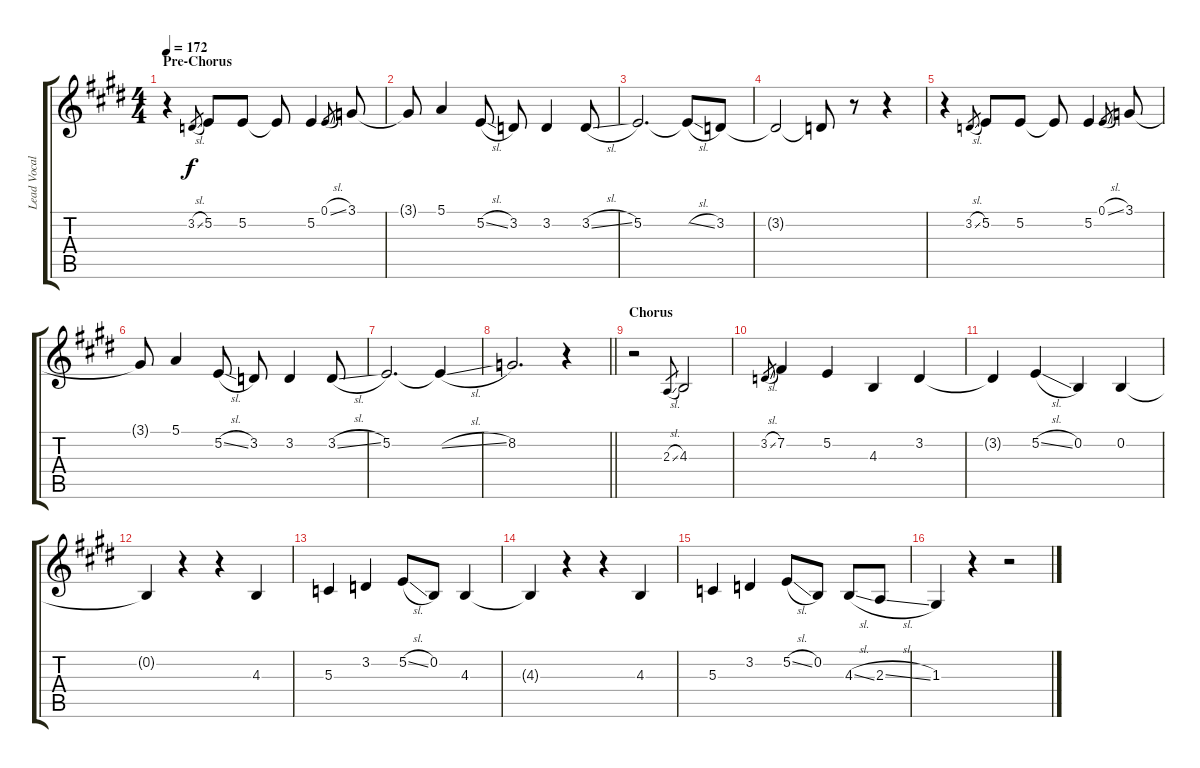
\track ("Lead Vocals" "Lead Vocal") {instrument flute}
\staff {score tabs}
\tuning (E4 B3 G3 D3 A2 E2) {hide}
\ts (4 4)
\section ("" "Pre-Chorus")
\tempo 172
\clef g2
\ks e
r.4{dy f} 3.2{sl}.8{gr} 5.2.8 5.2.8 5.2{t}.8 5.2.4 0.1{sl}.8{gr} 3.1.8 |
3.1{t}.8 5.1.4 5.2{sl}.8 3.2.8 3.2.4 3.2{sl}.8 |
5.2.2{d} 5.2{sl t}.8 3.2.8 |
3.2{t}.2 3.2{t}.8 r.8 r.4 |
r.4 3.2{sl}.8{gr} 5.2.8 5.2.8 5.2{t}.8 5.2.4 0.1{sl}.8{gr} 3.1.8 |
3.1{t}.8 5.1.4 5.2{sl}.8 3.2.8 3.2.4 3.2{sl}.8 |
5.2.2{d} 5.2{sl t}.4 |
\barLineRight lightlight
8.2.2{d} r.4 |
\section ("" "Chorus")
r.2 2.3{sl}.8{gr} 4.3.2 |
3.2{sl}.8{gr} 7.2.4 5.2.4 4.3.4 3.2.4 |
3.2{t}.4 5.2{sl}.4 0.2.4 0.2.4 |
0.2{t}.4 r.4 r.4 4.3.4 |
5.3.4 3.2.4 5.2{sl}.8 0.2.8 4.3.4 |
4.3{t}.4 r.4 r.4 4.3.4 |
5.3.4 3.2.4 5.2{sl}.8 0.2.8 4.3{sl}.8 2.3{sl}.8 |
1.3.4 r.4 r.2
